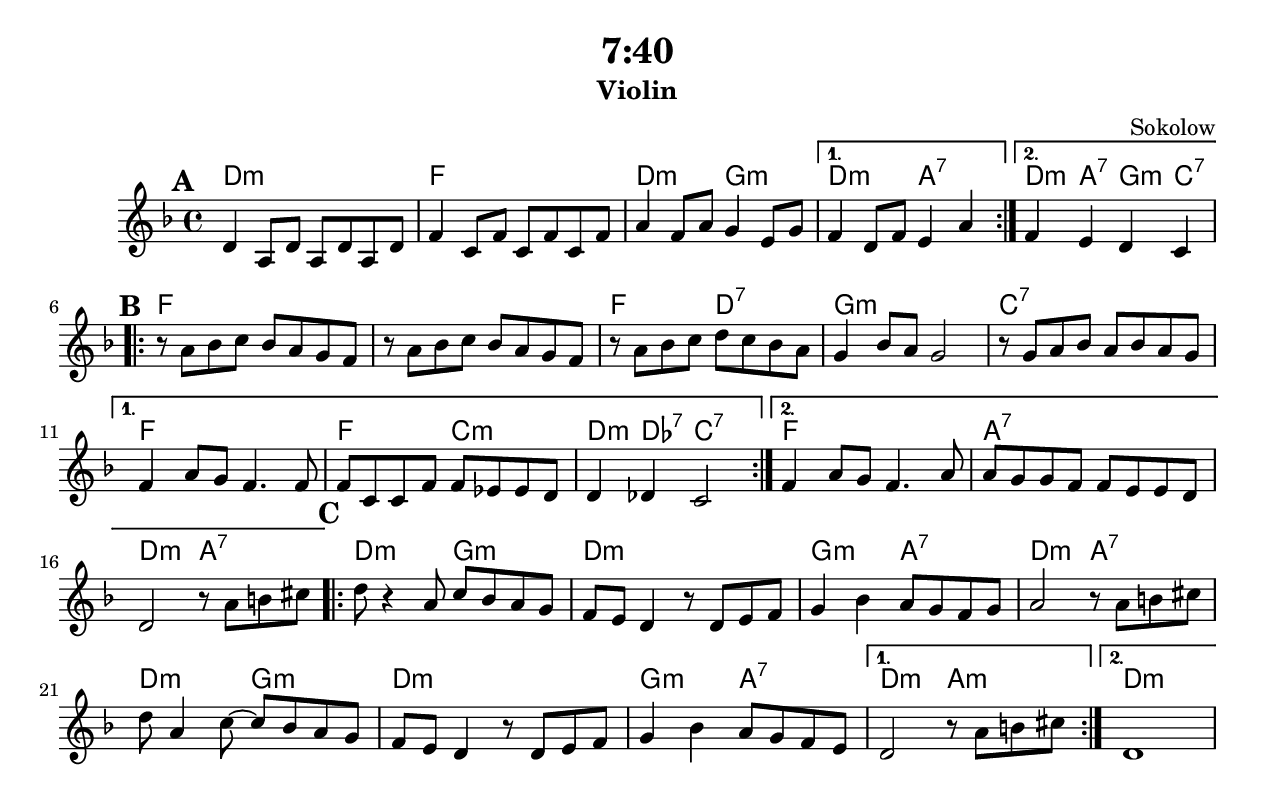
\version "2.18.0"
\include "english.ly"
\paper{
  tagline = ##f
  print-all-headers = ##t
  #(set-paper-size "letter")
}
date = #(strftime "%d-%m-%Y" (localtime (current-time)))

%\markup{ \italic{ " Updated " \date  }  }

%\markup{ Got something to say? }

global = {
  \clef treble
  \key d \minor
  \time 4/4
  \set Score.markFormatter = #format-mark-box-alphabet
}

concert = {
  \repeat volta 2{
    \mark \default
    d4 a8 d a d a d|  %change from Pete's
    f4 c8 f c f c f|  %d's => c's
    a4 f8 a g4 e8 g
  }
  \alternative { {f4 d8 f e4 a }{f4 e d c } }

  \repeat volta 2{
    \mark \default
    r8 a' bf c bf a g f|
    r8 a bf c bf a g f|
    r8 a bf c d c bf a|
    g4 bf8 a g2|

    r8 g a bf a bf a g
  }
  \alternative {
    {
      f4 a8 g f4. f8
      f8 c c f f ef ef d
      d4 df c2|
    }
    {
      f4 a8 g f4. a8
      a8 g g f f e e d
      d2 r8 a' b cs|
    }
  }

  \repeat volta 2{
    \mark \default
    d8 r4 a8 c bf a g|
    f8 e d4 r8 d e f
    g4 bf a8 g f g
    a2 r8 a b cs %?

    d8 a4 c8~c bf a g|
    f8 e d4 r8 d e f
    g4 bf a8 g f e
  }
  \alternative { {d2 r8 a' b cs }{d,1 } }
}

%#################################### Melody ########################
melody = \relative c' {
  \global
  %\partial 16*3 a16 d f   %lead in notes

  \concert

}
%################################# Lyrics #####################
%\addlyrics{  }
%################################# Chords #######################
harmonies = \chordmode {
  %{ Sokolow's
 d1*2:m
 d2:m g2:m
 d2:m
 a2:7
 d4:m a4:7 d4:m c4:7
  %}
  %Meghan's
  d1:m
  f1
  d2:m g2:m
  d2:m a2:7
  d4:m a4:7 g4:m c4:7
  %B
  f1*2
  f2
  d2:7
  g1:m
  c1:7
  %1st end
  f1
  f2
  c2:m
  d4:m
  df4:7
  c2:7
  %2nd end
  f1
  a1:7
  d2:m
  a2:7
  %c
  d2:m
  g2:m
  d1:m
  g2:m
  a2:7
  d2:m
  a2:7
  d2:m
  g2:m
  d1:m
  g2:m
  a2:7
  %1st end
  d2:m
  a2:m
  d1:m

}

\score {
  <<
    \new ChordNames {
      \set chordChanges = ##f
      \harmonies
    }
    \new Staff
    \melody
  >>
  \header{
    title= "7:40"
    subtitle=""
    composer= ""
    instrument = "Violin"
    arranger= "Sokolow"
  }
  \midi{\tempo 4 = 120}
  \layout{indent = 1.0\cm}
}
%{
% more verses:
\markup{}
\markup {
  \fill-line {
    \hspace #0.1 % distance from left margin
    \column {
      \line { "1."
	\column {
	  ""
	}
      }
      \hspace #0.2 % vertical distance between verses
      \line { "2."
	\column {
	 ""
	}
      }
    }
    \hspace #0.1  % horiz. distance between columns
    \column {
      \line { "3."
	\column {
	  ""
	}
      }
      \hspace #0.2 % distance between verses
      \line { "4."
	\column {
	 ""
	}
      }
    }
    \hspace #0.1 % distance to right margin
  }
}

%}

%{
convert-ly (GNU LilyPond) 2.12.3
Processing `'...
Applying conversion: 2.12.3


%}
